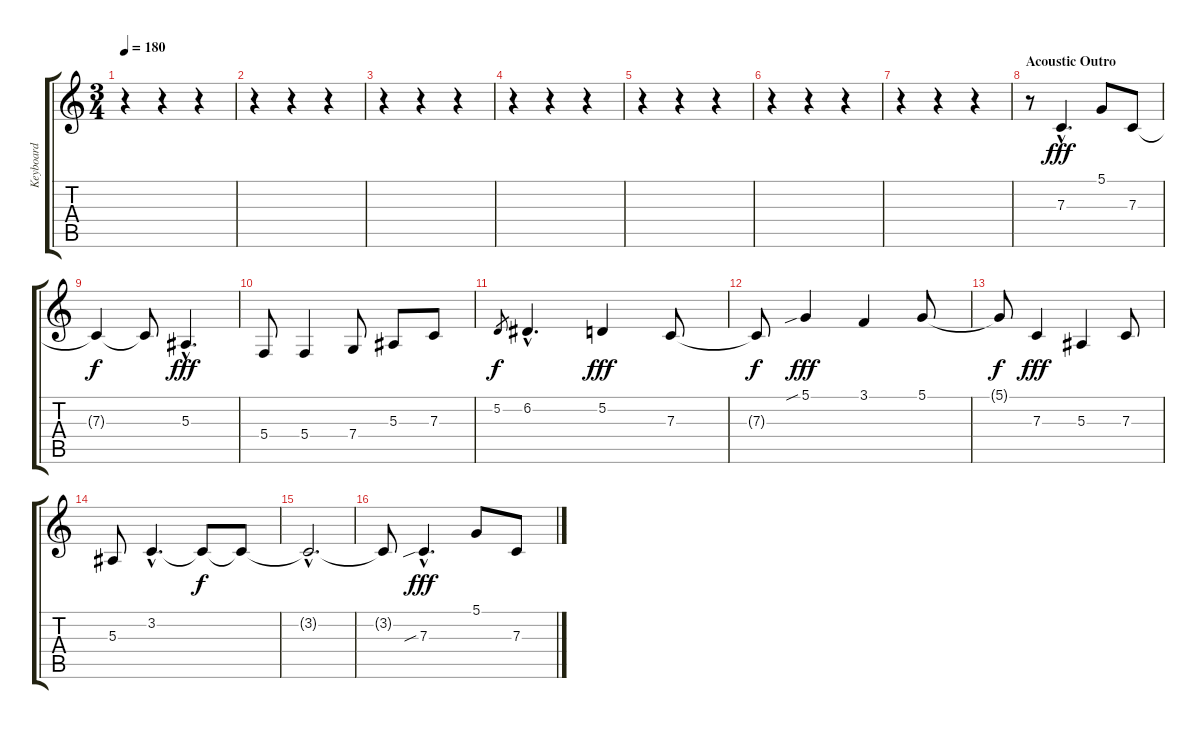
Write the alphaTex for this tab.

\track ("Keyboard" "Keyboard") {instrument pad2warm}
\staff {score tabs}
\tuning (D4 A3 F3 C3 G2 C2) {hide}
\ts (3 4)
\tempo 180
\clef g2
\ks c
r.4{dy f} r.4 r.4 |
r.4 r.4 r.4 |
r.4 r.4 r.4 |
r.4 r.4 r.4 |
r.4 r.4 r.4 |
r.4 r.4 r.4 |
r.4 r.4 r.4 |
\section ("" "Acoustic Outro")
r.8 7.3{hac}.4{d dy fff instrument pad4choir} 5.1.8 7.3.8 |
7.3{t}.4{dy f} 7.3{t}.8 5.3{hac}.4{d dy fff} |
5.4.8 5.4.4 7.4.8 5.3.8 7.3.8 |
5.2.8{gr dy f} 6.2{hac}.4{d} 5.2.4{dy fff} 7.3.8 |
7.3{t}.8{dy f} 5.1{sib}.4{dy fff} 3.1.4 5.1.8 |
5.1{t}.8{dy f} 7.3.4{dy fff} 5.3.4 7.3.8 |
5.3.8 3.2{hac}.4{d} 3.2{t}.8{dy f} 3.2{t}.8 |
3.2{hac t}.2{d} |
3.2{t}.8 7.3{sib hac}.4{d dy fff} 5.1.8 7.3.8
